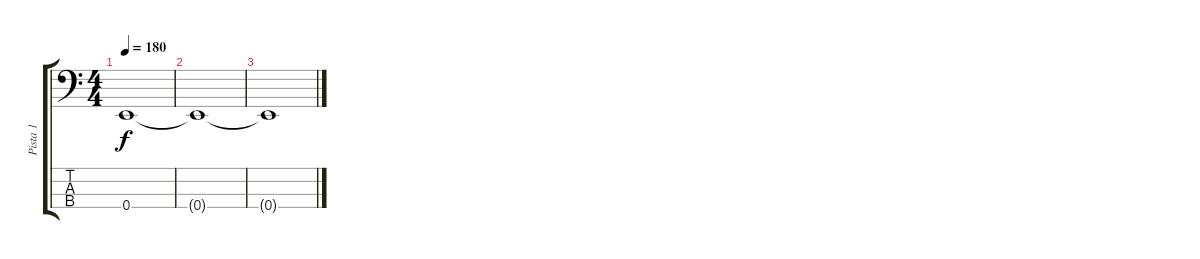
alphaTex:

\track ("Pista 1" "Pista 1") {instrument electricbassfinger}
\staff {score tabs}
\tuning (G2 D2 A1 E1) {hide}
\ts (4 4)
\tempo 180
\clef f4
\ks c
0.4{t}.1{dy f} |
0.4{t}.1 |
0.4{t}.1
